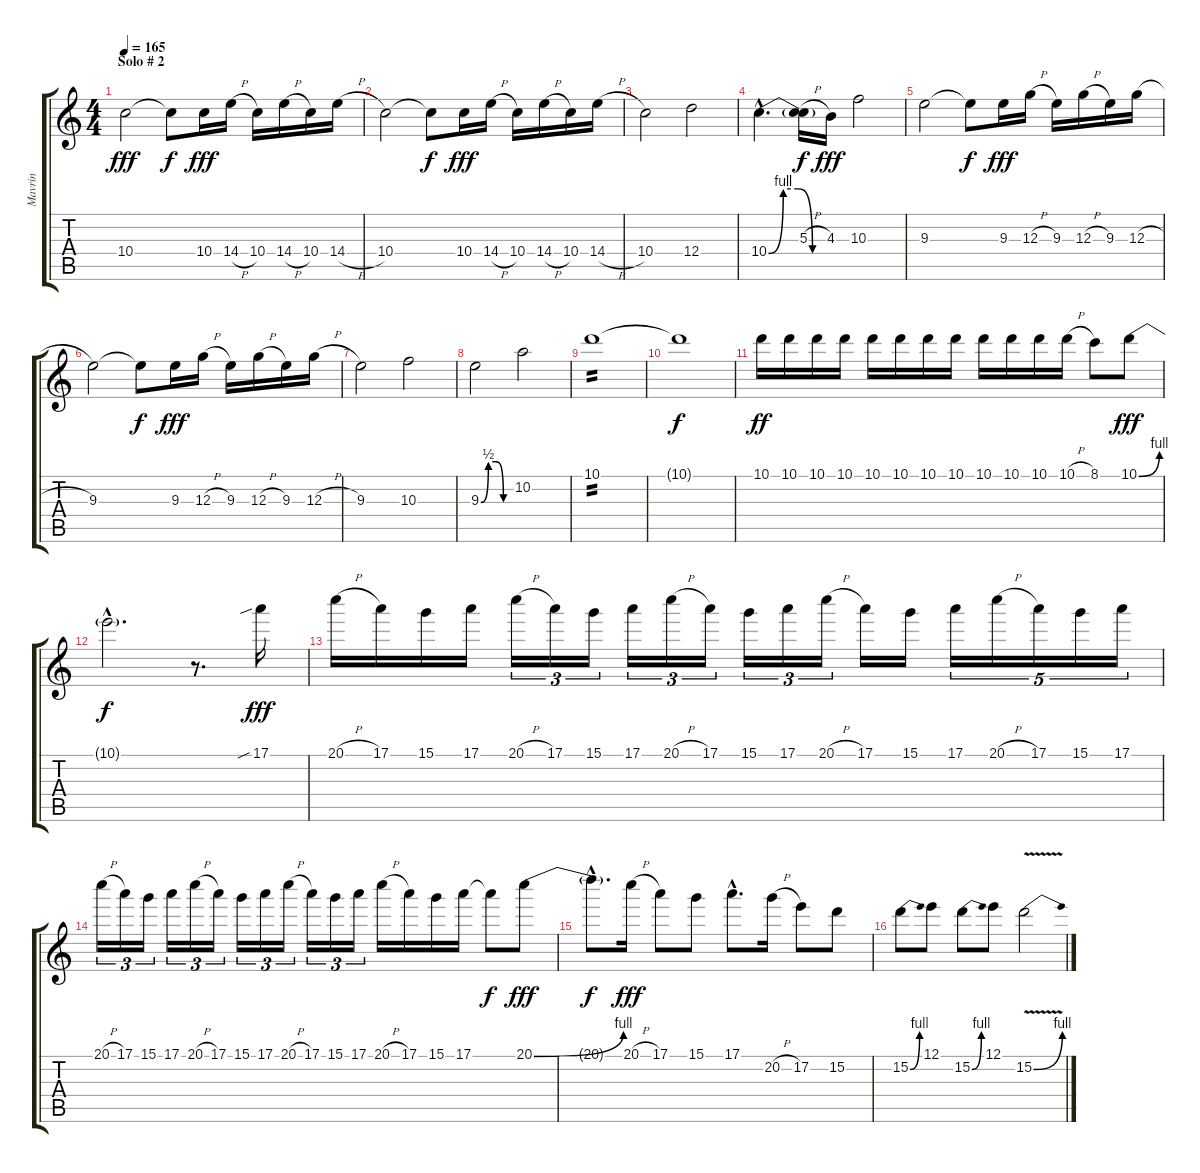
\track ("Mavrin" "Mavrin") {instrument distortionguitar}
\staff {score tabs}
\tuning (E4 B3 G3 D3 A2 E2) {hide}
\ts (4 4)
\section ("" "Solo # 2")
\tempo 165
\clef g2
\ks c
10.4.2{dy fff volume 16 balance 10} 10.4{t}.8{dy f} 10.4.16{dy fff} 14.4{h}.16 10.4.16 14.4{h}.16 10.4.16 14.4{h}.16 |
10.4.2 10.4{t}.8{dy f} 10.4.16{dy fff} 14.4{h}.16 10.4.16 14.4{h}.16 10.4.16 14.4{h}.16 |
10.4.2 12.4.2 |
10.4{be (custom 0 0 15 4 30 4 45 0 60 0) hac}.4{d} (5.3{h} 10.4{t}).16{dy f} 4.3.16{dy fff} 10.3.2 |
9.3.2 9.3{t}.8{dy f} 9.3.16{dy fff} 12.3{h}.16 9.3.16 12.3{h}.16 9.3.16 12.3{h}.16 |
9.3.2 9.3{t}.8{dy f} 9.3.16{dy fff} 12.3{h}.16 9.3.16 12.3{h}.16 9.3.16 12.3{h}.16 |
9.3.2 10.3.2 |
9.3{be (custom 0 0 15 2 30 2 45 0 60 0)}.2 10.2.2 |
10.1.1{tp 2} |
10.1{t}.1{dy f} |
10.1.16{dy ff} 10.1.16 10.1.16 10.1.16 10.1.16 10.1.16 10.1.16 10.1.16 10.1.16 10.1.16 10.1.16 10.1{h}.16 8.1.8 10.1{be (bend 0 0 60 4)}.8{dy fff} |
10.1{hac t}.2{d dy f} r.8{d} 17.1{sib}.16{dy fff} |
20.1{h}.16 17.1.16 15.1.16 17.1.16 20.1{h}.16{tu (3 2)} 17.1.16{tu (3 2)} 15.1.16{tu (3 2)} 17.1.16{tu (3 2)} 20.1{h}.16{tu (3 2)} 17.1.16{tu (3 2)} 15.1.16{tu (3 2)} 17.1.16{tu (3 2)} 20.1{h}.16{tu (3 2)} 17.1.16 15.1.16 17.1.16{tu (5 4)} 20.1{h}.16{tu (5 4)} 17.1.16{tu (5 4)} 15.1.16{tu (5 4)} 17.1.16{tu (5 4)} |
20.1{h}.16{tu (3 2)} 17.1.16{tu (3 2)} 15.1.16{tu (3 2)} 17.1.16{tu (3 2)} 20.1{h}.16{tu (3 2)} 17.1.16{tu (3 2)} 15.1.16{tu (3 2)} 17.1.16{tu (3 2)} 20.1{h}.16{tu (3 2)} 17.1.16{tu (3 2)} 15.1.16{tu (3 2)} 17.1.16{tu (3 2)} 20.1{h}.16 17.1.16 15.1.16 17.1.16 17.1{t}.8{dy f} 20.1{be (bend 0 0 60 4)}.8{dy fff} |
20.1{hac t}.8{d dy f} 20.1{h}.16{dy fff} 17.1.8 15.1.8 17.1{hac}.8{d} 20.2{h}.16 17.2.8 15.2.8 |
15.2{be (bend 0 0 60 4)}.8 12.1.8 15.2{be (bend 0 0 60 4)}.8 12.1.8 15.2{be (bend 0 0 60 4) v}.2
